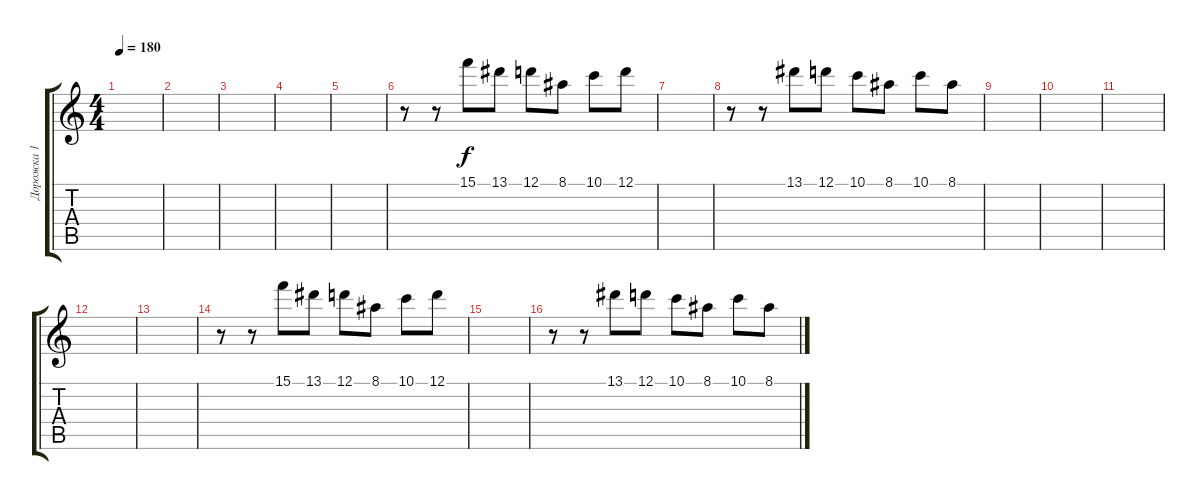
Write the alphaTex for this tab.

\track ("Дорожка 1" "Дорожка 1") {instrument acousticguitarsteel}
\staff {score tabs}
\tuning (D4 A3 F3 C3 G2 D2) {hide}
\ts (4 4)
\tempo 180
\clef g2
\ks c
|
|
|
|
|
r.8 r.8 15.1.8 13.1.8 12.1.8 8.1.8 10.1.8 12.1.8 |
|
r.8 r.8 13.1.8 12.1.8 10.1.8 8.1.8 10.1.8 8.1.8 |
|
|
|
|
|
r.8 r.8 15.1.8 13.1.8 12.1.8 8.1.8 10.1.8 12.1.8 |
|
r.8 r.8 13.1.8 12.1.8 10.1.8 8.1.8 10.1.8 8.1.8
